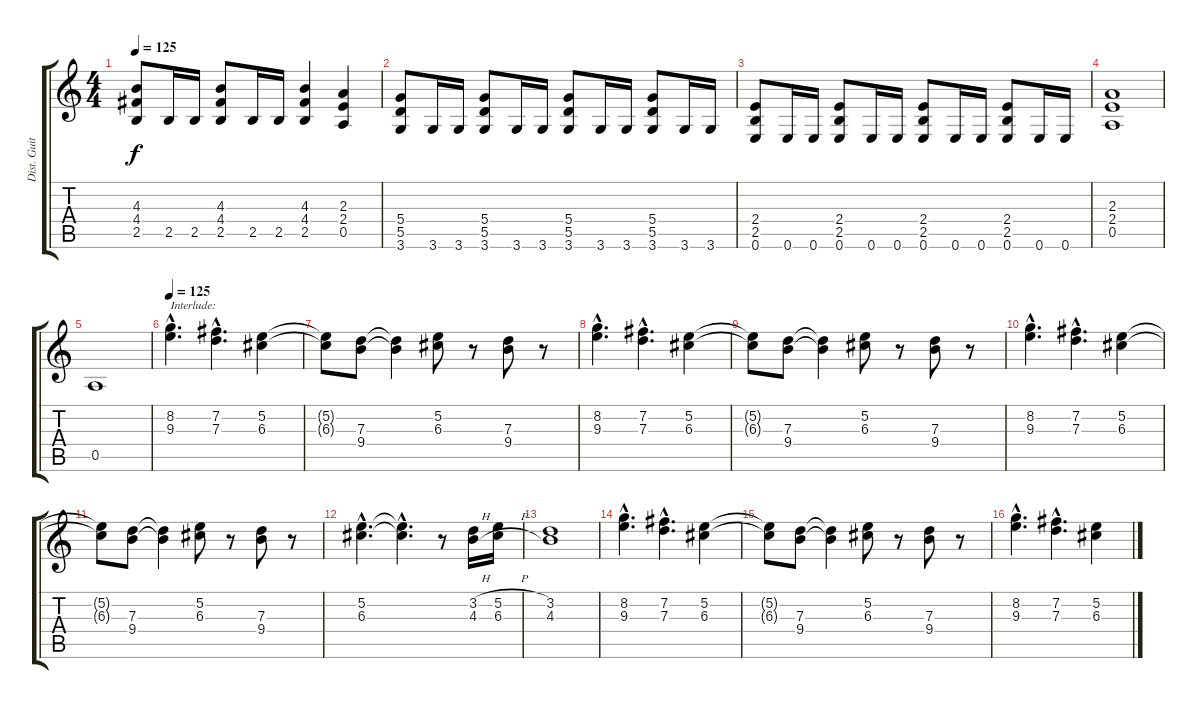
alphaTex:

\track ("Dist. Guitar 1" "Dist. Guit") {instrument overdrivenguitar}
\staff {score tabs}
\tuning (E4 B3 G3 D3 A2 E2) {hide}
\ts (4 4)
\tempo 125
\clef g2
\ks c
(4.3 4.4 2.5).8{dy f} 2.5.16 2.5.16 (4.3 4.4 2.5).8 2.5.16 2.5.16 (4.3 4.4 2.5).4 (2.3 2.4 0.5).4 |
(5.4 5.5 3.6).8 3.6.16 3.6.16 (5.4 5.5 3.6).8 3.6.16 3.6.16 (5.4 5.5 3.6).8 3.6.16 3.6.16 (5.4 5.5 3.6).8 3.6.16 3.6.16 |
(2.4 2.5 0.6).8 0.6.16 0.6.16 (2.4 2.5 0.6).8 0.6.16 0.6.16 (2.4 2.5 0.6).8 0.6.16 0.6.16 (2.4 2.5 0.6).8 0.6.16 0.6.16 |
(2.3 2.4 0.5).1 |
0.5.1 |
\tempo 125
(8.2{hac} 9.3{hac}).4{d txt "Interlude:" volume 16 instrument overdrivenguitar} (7.2{hac} 7.3{hac}).4{d} (5.2 6.3).4 |
(5.2{t} 6.3{t}).8 (7.3 9.4).8 (7.3{t} 9.4{t}).4 (5.2 6.3).8 r.8 (7.3 9.4).8 r.8 |
(8.2{hac} 9.3{hac}).4{d} (7.2{hac} 7.3{hac}).4{d} (5.2 6.3).4 |
(5.2{t} 6.3{t}).8 (7.3 9.4).8 (7.3{t} 9.4{t}).4 (5.2 6.3).8 r.8 (7.3 9.4).8 r.8 |
(8.2{hac} 9.3{hac}).4{d} (7.2{hac} 7.3{hac}).4{d} (5.2 6.3).4 |
(5.2{t} 6.3{t}).8 (7.3 9.4).8 (7.3{t} 9.4{t}).4 (5.2 6.3).8 r.8 (7.3 9.4).8 r.8 |
(5.2{hac} 6.3{hac}).4{d} (5.2{hac t} 6.3{hac t}).4{d} r.8 (3.2{h} 4.3{h}).16 (5.2{h} 6.3{h}).16 |
(3.2 4.3).1 |
(8.2{hac} 9.3{hac}).4{d} (7.2{hac} 7.3{hac}).4{d} (5.2 6.3).4 |
(5.2{t} 6.3{t}).8 (7.3 9.4).8 (7.3{t} 9.4{t}).4 (5.2 6.3).8 r.8 (7.3 9.4).8 r.8 |
(8.2{hac} 9.3{hac}).4{d} (7.2{hac} 7.3{hac}).4{d} (5.2 6.3).4
